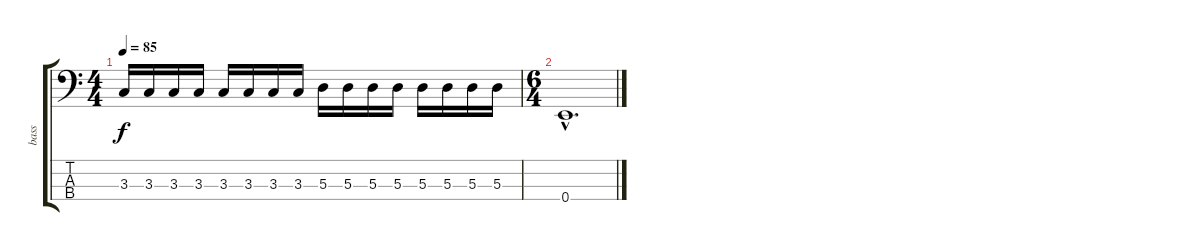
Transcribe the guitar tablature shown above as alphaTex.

\track ("bass" "bass") {instrument electricbassfinger}
\staff {score tabs}
\tuning (G2 D2 A1 E1) {hide}
\ts (4 4)
\tempo 85
\clef f4
\ks c
3.3.16{dy f} 3.3.16 3.3.16 3.3.16 3.3.16 3.3.16 3.3.16 3.3.16 5.3.16 5.3.16 5.3.16 5.3.16 5.3.16 5.3.16 5.3.16 5.3.16 |
\ts (6 4)
0.4{hac}.1{d}
